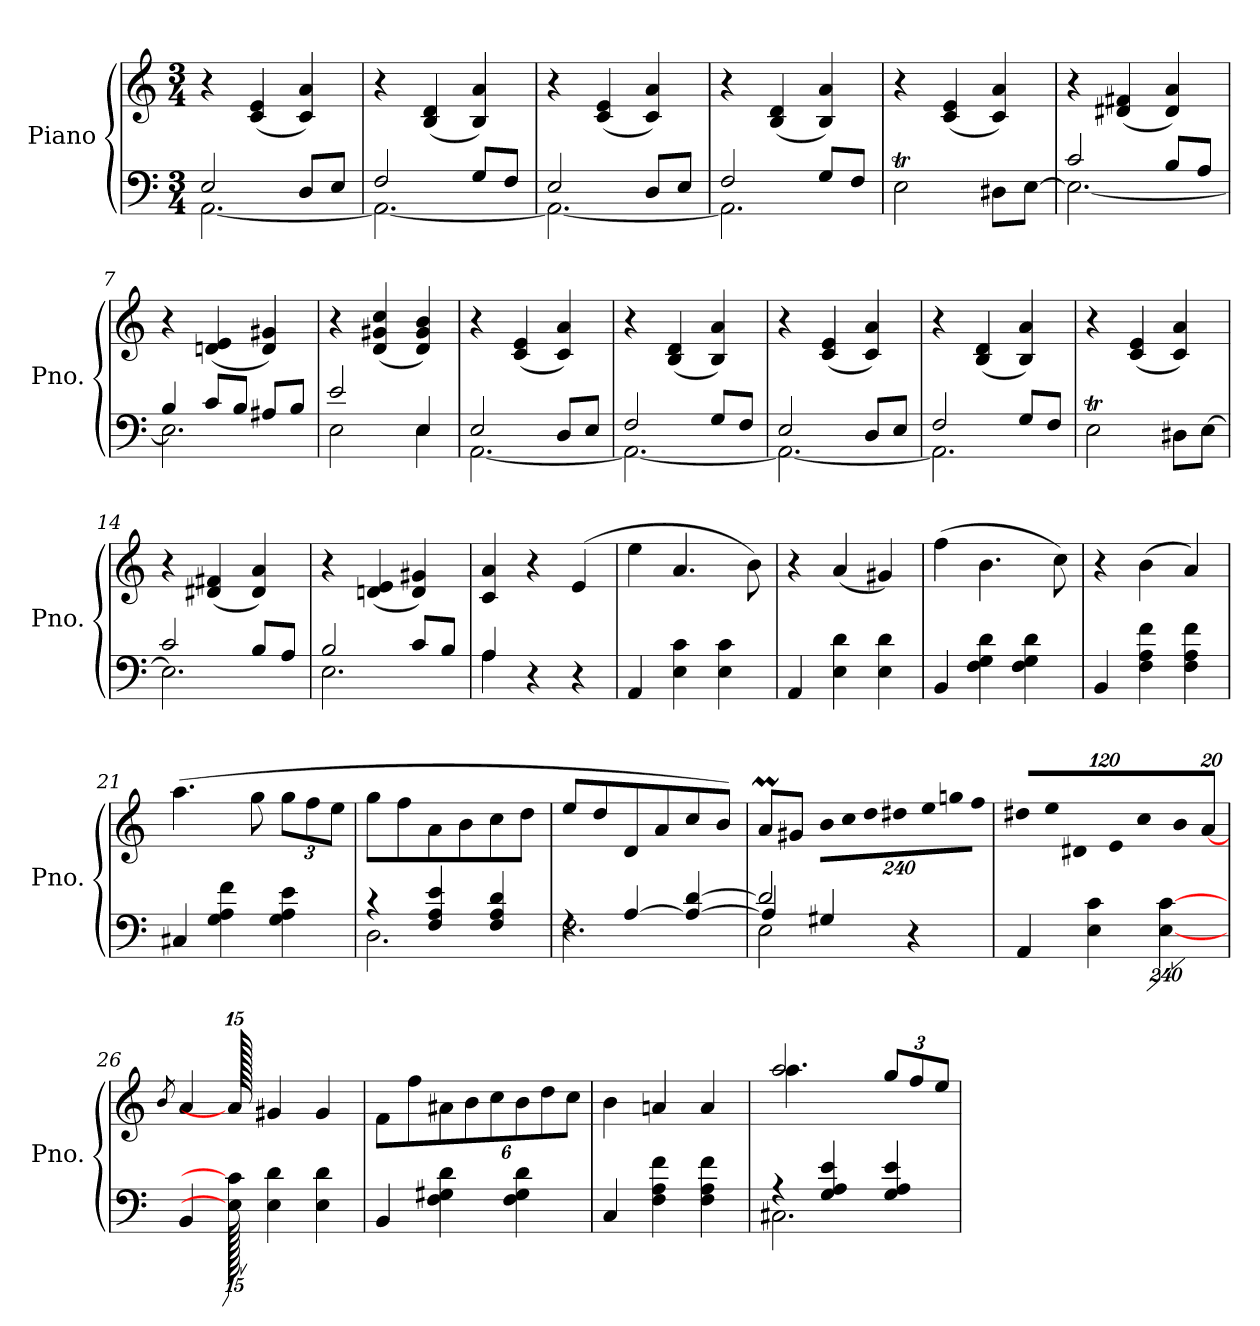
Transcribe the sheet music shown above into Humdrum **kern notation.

**kern	**kern
*part1	*part1
*staff2	*staff1
*I"Piano	*
*I'Pno.	*
*clefF4	*clefG2
*k[]	*k[]
*M3/4	*M3/4
=1	=1
*^	*
2E/	[2.AA\	4r
.	.	(>4c/ 4e/
8D/L	.	4c/ 4a/)
8E/J	.	.
=2	=2	=2
2F/	2.AA\_	4r
.	.	(>4B/ 4d/
8G/L	.	4B/ 4a/)
8F/J	.	.
=3	=3	=3
2E/	2.AA\_	4r
.	.	(>4c/ 4e/
8D/L	.	4c/ 4a/)
8E/J	.	.
=4	=4	=4
2F/	2.AA\]	4r
.	.	(>4B/ 4d/
8G/L	.	4B/ 4a/)
8F/J	.	.
*v	*v	*
=5	=5
2Et\	4r
.	(>4c/ 4e/
8D#X\L	4c/ 4a/)
[8E\J	.
=6	=6
*^	*
2c/	2.E\_	4r
.	.	(>4d#X/ 4f#X/
8B/L	.	4d#/ 4a/)
8A/J	.	.
=7	=7	=7
4B/	2.E\]	4r
8c/L	.	(>4dn/ 4e/
8B/J	.	.
8A#X/L	.	4d/ 4g#X/)
8B/J	.	.
!!LO:LB:g=z
=8	=8	=8
2e/	2E\	4r
.	.	(>4d/ 4g#X/ 4cc/
4E/	4E\	4d/ 4g#/ 4b/)
=9	=9	=9
2E/	[2.AA\	4r
.	.	(>4c/ 4e/
8D/L	.	4c/ 4a/)
8E/J	.	.
=10	=10	=10
2F/	2.AA\_	4r
.	.	(>4B/ 4d/
8G/L	.	4B/ 4a/)
8F/J	.	.
=11	=11	=11
2E/	2.AA\_	4r
.	.	(>4c/ 4e/
8D/L	.	4c/ 4a/)
8E/J	.	.
=12	=12	=12
2F/	2.AA\]	4r
.	.	(>4B/ 4d/
8G/L	.	4B/ 4a/)
8F/J	.	.
*v	*v	*
=13	=13
2Et\	4r
.	(>4c/ 4e/
8D#X\L	4c/ 4a/)
[8E\J	.
=14	=14
*^	*
2c/	2.E\]	4r
.	.	(>4d#X/ 4f#X/
8B/L	.	4d#/ 4a/)
8A/J	.	.
=15	=15	=15
2B/	2.E\	4r
.	.	(>4dn/ 4e/
8c/L	.	4d/ 4g#X/)
8B/J	.	.
=16	=16	=16
4A/	4A\	4c/ 4a/
4r	2ryy	4r
4r	.	(>4e/
*v	*v	*
!!LO:LB:g=z
=17	=17
4AA/	4ee\
4E\ 4c\	4.a/
4E\ 4c\	.
.	8b\)
=18	=18
4AA/	4r
4E\ 4d\	(<4a/
4E\ 4d\	4g#X/)
=19	=19
4BB/	(>4ff\
4F\ 4G\ 4d\	4.b\
4F\ 4G\ 4d\	.
.	8cc\)
=20	=20
4BB/	4r
4F\ 4A\ 4f\	(>4b\
4F\ 4A\ 4f\	4a/)
=21	=21
4C#X/	(>4.aa\
4G\ 4A\ 4f\	.
.	8gg\
*	*Xbrackettup
4G\ 4A\ 4e\	12gg\L
.	12ff\
.	12ee\J
=22	=22
*^	*
4r	2.D\	8gg\L
.	.	8ff\
4F/ 4A/ 4e/	.	8a\
.	.	8b\
4F/ 4A/ 4d/	.	8cc\
.	.	8dd\J
=23	=23	=23
4rF	2.F\	8ee/L
.	.	8dd/
[4A/	.	8d/
.	.	8a/
4A/_ [4d/	.	8cc/
.	.	8b/J)
!!LO:LB:g=z
=24	=24	=24
*	*^	*
2d/]	2E\	4A/]	8aM/L
.	.	.	8g#X/J
!	!	!	!LO:N:vis=8
.	.	4G#X/	1920%137b\L
!	!	!	!LO:N:vis=8
.	.	.	1920%137cc\
!	!	!	!LO:N:vis=8
.	.	.	1920%137dd\
!	!	!	!LO:N:vis=8
.	.	.	1920%137dd#X\
4r	4ryy	4ryy	.
!	!	!	!LO:N:vis=8
.	.	.	1920%137ee\
!	!	!	!LO:N:vis=8
.	.	.	1920%137ggn\
!	!	!	!LO:N:vis=8
.	.	.	1920%137ff\J
.	.	.	1920ryy
*v	*v	*v	*
=25	=25
!	!LO:N:vis=8
960ryy	960%103dd#X/L
4AA/	.
!	!LO:N:vis=8
.	960%103ee/
!	!LO:N:vis=8
.	960%103d#X/
4E\ 4c\	.
!	!LO:N:vis=8
.	960%103e/
!	!LO:N:vis=8
.	960%103cc/
[960%239E\ [960%239c\	.
!	!LO:N:vis=8
.	960%103b/
.	[160%17a/J
=26	=26
.	8qb/
4BB/	4a/
960E\] 960c\]	960a/]
4E\ 4d\	4g#X/
4E\ 4d\	4g#/
=27	=27
4BB/	8f\L
.	8ff\
4F\ 4G#X\ 4d\	12a#X\
.	12b\
.	12cc\
4F\ 4G#\ 4d\	12b\
.	12dd\
.	12cc\J
=28	=28
4C/	4b\
4F\ 4A\ 4f\	4an/
4F\ 4A\ 4f\	4a/
!!LO:LB:g=z
=29	=29
*^	*^
4r	2.C#X\	2aa/	4.aa\
4G/ 4A/ 4e/	.	.	.
.	.	.	4.ryy
4G/ 4A/ 4e/	.	12gg/L	.
.	.	12ff/	.
.	.	12ee/J	.
*v	*v	*	*
*	*v	*v
=	=
*-	*-
